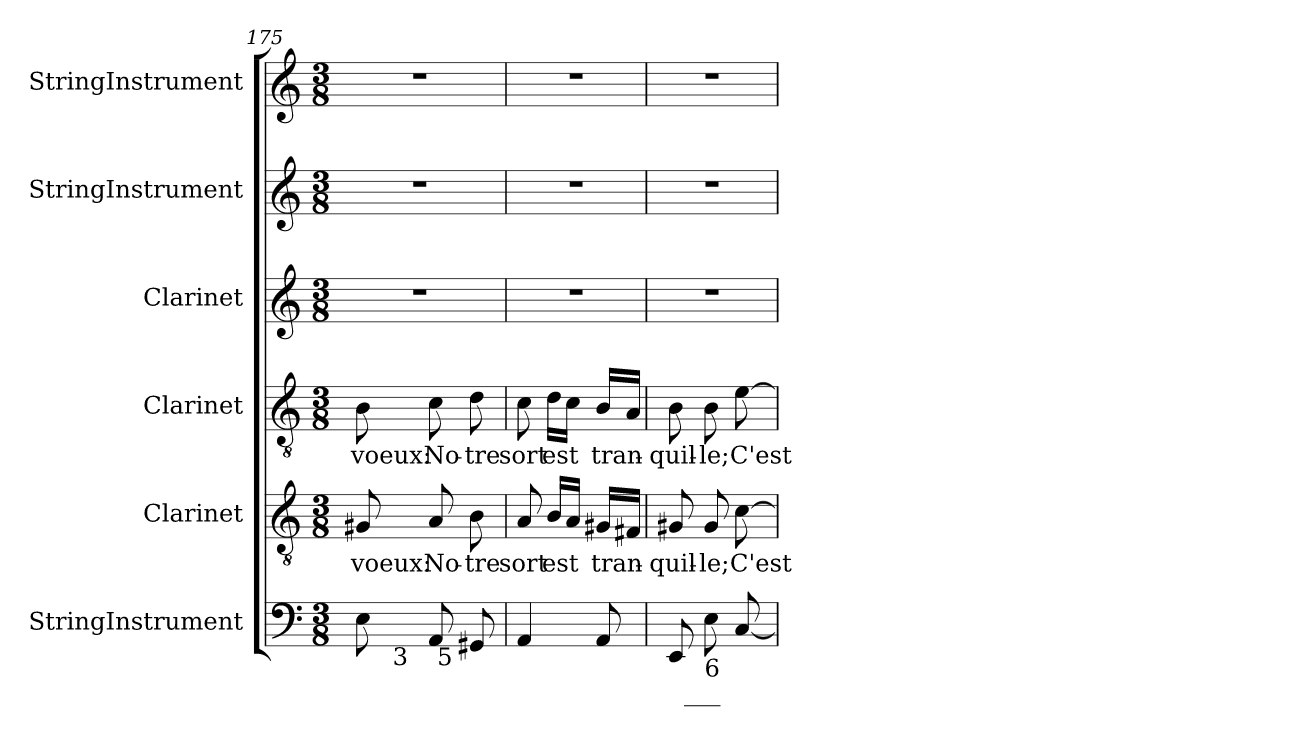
**kern	**kern	**text	**kern	**text	**kern	**kern	**kern
*part6	*part5	*part5	*part4	*part4	*part3	*part2	*part1
*staff6	*staff5	*staff5	*staff4	*staff4	*staff3	*staff2	*staff1
*I"StringInstrument	*I"Clarinet	*	*I"Clarinet	*	*I"Clarinet	*I"StringInstrument	*I"StringInstrument
*I'Str	*I'Cl	*	*I'Cl	*	*I'Cl	*I'Str	*I'Str
*clefF4	*clefGv2	*	*clefGv2	*	*clefG2	*clefG2	*clefG2
*	*ITrd1c2	*	*ITrd1c2	*	*ITrd1c2	*	*
*k[]	*k[b-e-]	*	*k[b-e-]	*	*k[b-e-]	*k[]	*k[]
*C:	*B-:	*	*B-:	*	*B-:	*C:	*C:
*M3/8	*M3/8	*	*M3/8	*	*M3/8	*M3/8	*M3/8
=175	=175	=175	=175	=175	=175	=175	=175
!LO:TX:b:t=#	!	!	!	!	!	!	!
*^	*	*	*	*	*	*	*
*	*^	*	*	*	*	*	*	*
8E\	16ryy	8ryy	8F#X/	voeux:	8A\	voeux:	4.r	4.r	4.r
!	!LO:TX:b:t=3	!	!	!	!	!	!	!	!
.	4ryy	.	.	.	.	.	.	.	.
8AA/	.	64ryy	8G/	No-	8B-\	No-	.	.	.
!	!	!LO:TX:b:t=5	!	!	!	!	!	!	!
.	.	8...ryy	.	.	.	.	.	.	.
8GG#X/	.	.	8A\	-tre	8c\	-tre	.	.	.
.	16ryy	.	.	.	.	.	.	.	.
=176	=176	=176	=176	=176	=176	=176	=176	=176	=176
!LO:TX:b:t=/	!	!	!	!	!	!	!	!	!
*v	*v	*v	*	*	*	*	*	*	*
4AA/	8G/	sort	8B-\	sort	4.r	4.r	4.r
.	16A/LL	est	16c\LL	est	.	.	.
.	16G/JJ	.	16B-\JJ	.	.	.	.
8AA/	16F#X/LL	tran-	16A/LL	tran-	.	.	.
.	16En/JJ	.	16G/JJ	.	.	.	.
!!LO:LB:g=z
=177	=177	=177	=177	=177	=177	=177	=177
!LO:TX:b:t=Les Hautbois reprennent le même air, Mégathyme et Phronime chantent le second couplet, et les Hautbois rejouent \nencore une fois.	!	!	!	!	!	!	!
!LO:TX:b:t=#	!	!	!	!	!	!	!
*^	*	*	*	*	*	*	*
8EE/	32.ryy	8F#X/	-quil-	8A\	-quil-	4.r	4.r	4.r
!	!LO:TX:b:t=___	!	!	!	!	!	!	!
.	4ryy	.	.	.	.	.	.	.
!LO:TX:b:t=6	!	!	!	!	!	!	!	!
8E\	.	8F#/	-le;	8A\	-le;	.	.	.
[8C/	.	[8B-\	C'est	[8d\	C'est	.	.	.
.	16ryy	.	.	.	.	.	.	.
.	64ryy	.	.	.	.	.	.	.
*v	*v	*	*	*	*	*	*	*
=	=	=	=	=	=	=	=
*-	*-	*-	*-	*-	*-	*-	*-
